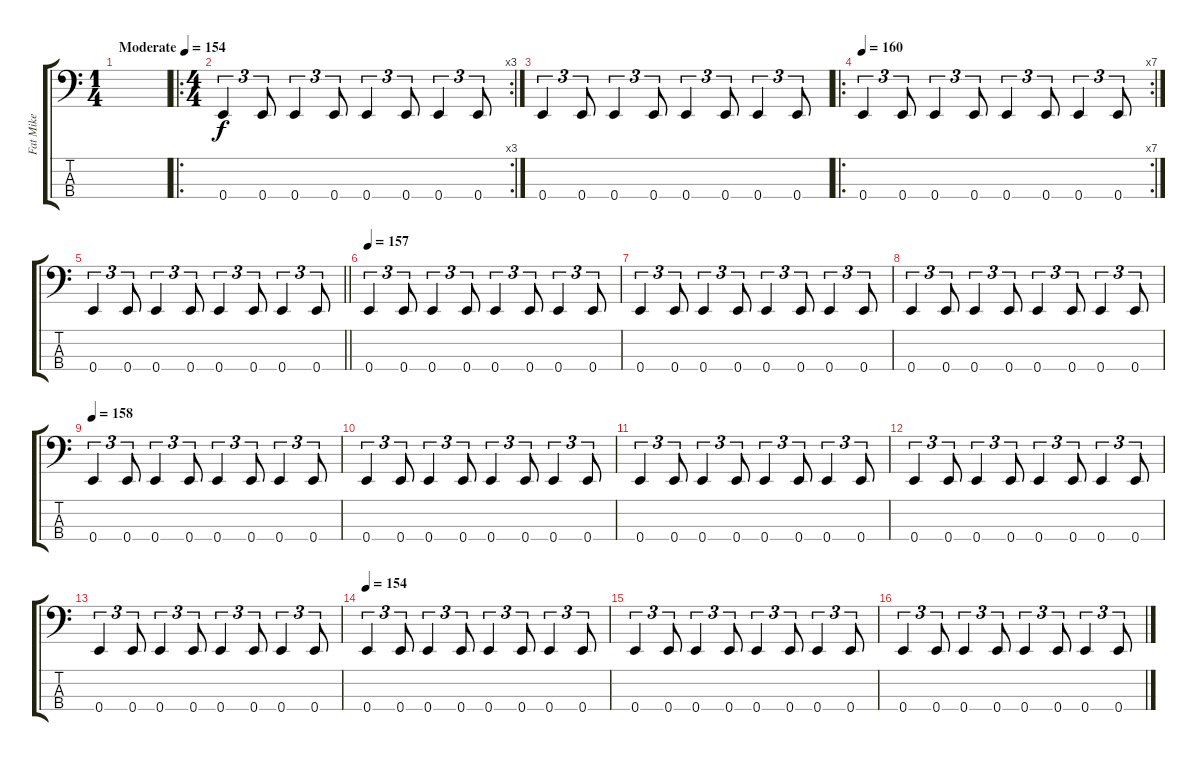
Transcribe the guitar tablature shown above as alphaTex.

\track ("Fat Mike" "Fat Mike") {instrument electricbasspick}
\staff {score tabs}
\tuning (G2 D2 A1 E1) {hide}
\ts (1 4)
\tempo (154 "Moderate")
\clef f4
\ks c
|
\ro
\rc 3
\ts (4 4)
0.4.4{tu (3 2)} 0.4.8{tu (3 2)} 0.4.4{tu (3 2)} 0.4.8{tu (3 2)} 0.4.4{tu (3 2)} 0.4.8{tu (3 2)} 0.4.4{tu (3 2)} 0.4.8{tu (3 2)} |
0.4.4{tu (3 2)} 0.4.8{tu (3 2)} 0.4.4{tu (3 2)} 0.4.8{tu (3 2)} 0.4.4{tu (3 2)} 0.4.8{tu (3 2)} 0.4.4{tu (3 2)} 0.4.8{tu (3 2)} |
\ro
\rc 7
\tempo 160
0.4.4{tu (3 2)} 0.4.8{tu (3 2)} 0.4.4{tu (3 2)} 0.4.8{tu (3 2)} 0.4.4{tu (3 2)} 0.4.8{tu (3 2)} 0.4.4{tu (3 2)} 0.4.8{tu (3 2)} |
\barLineRight lightlight
0.4.4{tu (3 2)} 0.4.8{tu (3 2)} 0.4.4{tu (3 2)} 0.4.8{tu (3 2)} 0.4.4{tu (3 2)} 0.4.8{tu (3 2)} 0.4.4{tu (3 2)} 0.4.8{tu (3 2)} |
\section ("" "")
\tempo 157
0.4.4{tu (3 2)} 0.4.8{tu (3 2)} 0.4.4{tu (3 2)} 0.4.8{tu (3 2)} 0.4.4{tu (3 2)} 0.4.8{tu (3 2)} 0.4.4{tu (3 2)} 0.4.8{tu (3 2)} |
0.4.4{tu (3 2)} 0.4.8{tu (3 2)} 0.4.4{tu (3 2)} 0.4.8{tu (3 2)} 0.4.4{tu (3 2)} 0.4.8{tu (3 2)} 0.4.4{tu (3 2)} 0.4.8{tu (3 2)} |
0.4.4{tu (3 2)} 0.4.8{tu (3 2)} 0.4.4{tu (3 2)} 0.4.8{tu (3 2)} 0.4.4{tu (3 2)} 0.4.8{tu (3 2)} 0.4.4{tu (3 2)} 0.4.8{tu (3 2)} |
\tempo 158
0.4.4{tu (3 2)} 0.4.8{tu (3 2)} 0.4.4{tu (3 2)} 0.4.8{tu (3 2)} 0.4.4{tu (3 2)} 0.4.8{tu (3 2)} 0.4.4{tu (3 2)} 0.4.8{tu (3 2)} |
0.4.4{tu (3 2)} 0.4.8{tu (3 2)} 0.4.4{tu (3 2)} 0.4.8{tu (3 2)} 0.4.4{tu (3 2)} 0.4.8{tu (3 2)} 0.4.4{tu (3 2)} 0.4.8{tu (3 2)} |
0.4.4{tu (3 2)} 0.4.8{tu (3 2)} 0.4.4{tu (3 2)} 0.4.8{tu (3 2)} 0.4.4{tu (3 2)} 0.4.8{tu (3 2)} 0.4.4{tu (3 2)} 0.4.8{tu (3 2)} |
0.4.4{tu (3 2)} 0.4.8{tu (3 2)} 0.4.4{tu (3 2)} 0.4.8{tu (3 2)} 0.4.4{tu (3 2)} 0.4.8{tu (3 2)} 0.4.4{tu (3 2)} 0.4.8{tu (3 2)} |
0.4.4{tu (3 2)} 0.4.8{tu (3 2)} 0.4.4{tu (3 2)} 0.4.8{tu (3 2)} 0.4.4{tu (3 2)} 0.4.8{tu (3 2)} 0.4.4{tu (3 2)} 0.4.8{tu (3 2)} |
\tempo 154
0.4.4{tu (3 2)} 0.4.8{tu (3 2)} 0.4.4{tu (3 2)} 0.4.8{tu (3 2)} 0.4.4{tu (3 2)} 0.4.8{tu (3 2)} 0.4.4{tu (3 2)} 0.4.8{tu (3 2)} |
0.4.4{tu (3 2)} 0.4.8{tu (3 2)} 0.4.4{tu (3 2)} 0.4.8{tu (3 2)} 0.4.4{tu (3 2)} 0.4.8{tu (3 2)} 0.4.4{tu (3 2)} 0.4.8{tu (3 2)} |
0.4.4{tu (3 2)} 0.4.8{tu (3 2)} 0.4.4{tu (3 2)} 0.4.8{tu (3 2)} 0.4.4{tu (3 2)} 0.4.8{tu (3 2)} 0.4.4{tu (3 2)} 0.4.8{tu (3 2)}
